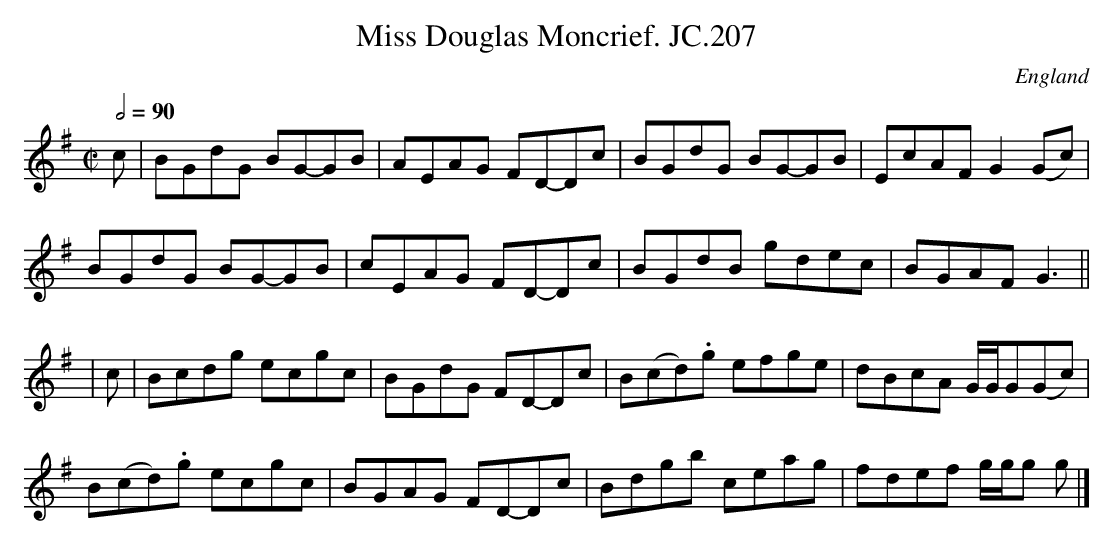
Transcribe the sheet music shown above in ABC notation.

X:1
T:Miss Douglas Moncrief. JC.207
O:England
M:C|
L:1/8
Q:2/4=90
K:G major
c|\
BGdG BG-GB|AEAG FD-Dc|BGdG BG-GB|EcAF G2(Gc)|!
BGdG BG-GB|cEAG FD-Dc|BGdB gdec|BGAFG3||!
|c|Bcdg ecgc|BGdG FD-Dc|B(cd).g efge|dBcA G/G/G(Gc)|!
B(cd).g ecgc|BGAG FD-Dc|Bdgb ceag|fdef g/g/g g|]
